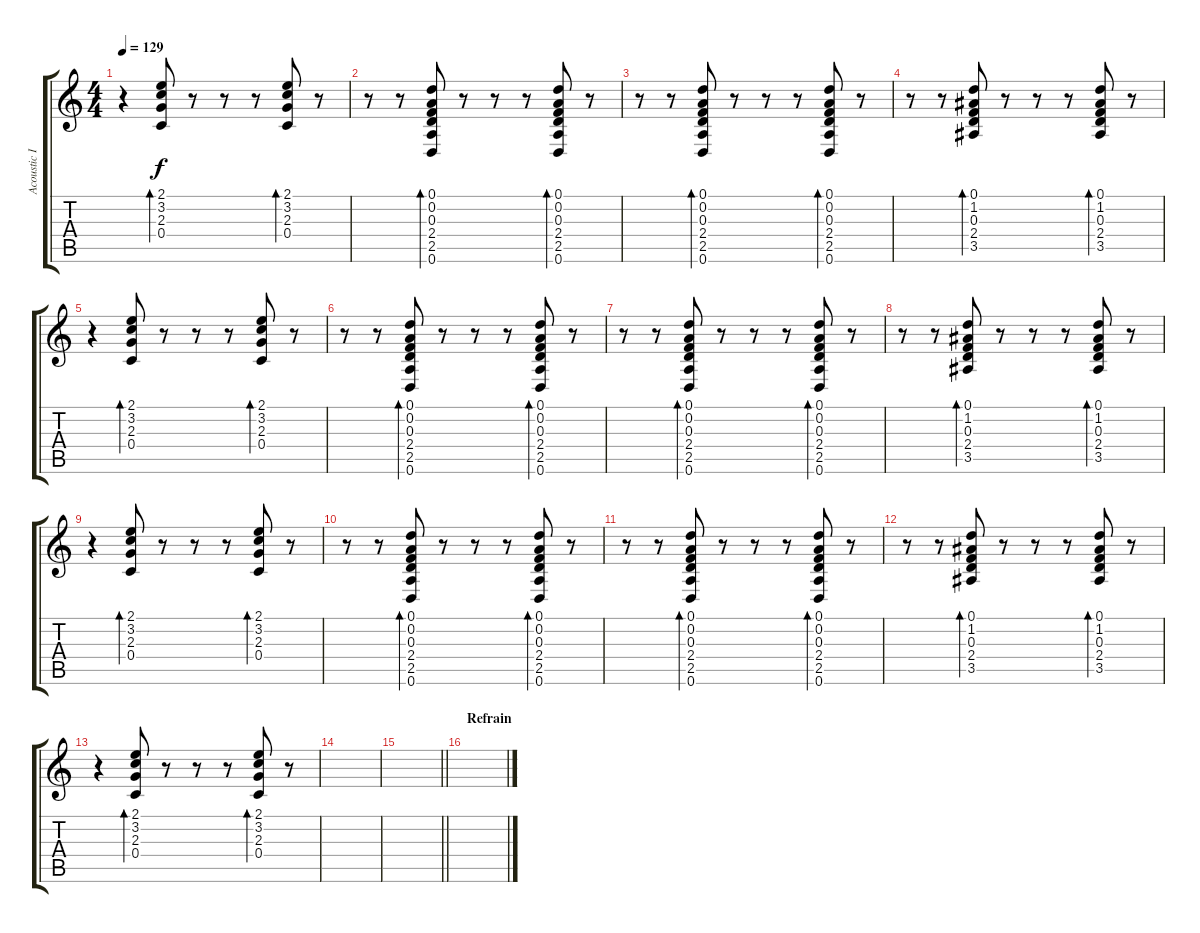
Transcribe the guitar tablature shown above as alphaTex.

\track ("Acoustic II" "Acoustic I") {instrument acousticguitarnylon}
\staff {score tabs}
\tuning (D4 A3 F3 C3 G2 D2) {hide}
\ts (4 4)
\tempo 129
\clef g2
\ks c
r.4{dy f} (2.1 3.2 2.3 0.4).8{bd 60} r.8 r.8 r.8 (2.1 3.2 2.3 0.4).8{bd 60} r.8 |
r.8 r.8 (0.1 0.2 0.3 2.4 2.5 0.6).8{bd 60} r.8 r.8 r.8 (0.1 0.2 0.3 2.4 2.5 0.6).8{bd 60} r.8 |
r.8 r.8 (0.1 0.2 0.3 2.4 2.5 0.6).8{bd 60} r.8 r.8 r.8 (0.1 0.2 0.3 2.4 2.5 0.6).8{bd 60} r.8 |
r.8 r.8 (0.1 1.2 0.3 2.4 3.5).8{bd 60} r.8 r.8 r.8 (0.1 1.2 0.3 2.4 3.5).8{bd 60} r.8 |
r.4 (2.1 3.2 2.3 0.4).8{bd 60} r.8 r.8 r.8 (2.1 3.2 2.3 0.4).8{bd 60} r.8 |
r.8 r.8 (0.1 0.2 0.3 2.4 2.5 0.6).8{bd 60} r.8 r.8 r.8 (0.1 0.2 0.3 2.4 2.5 0.6).8{bd 60} r.8 |
r.8 r.8 (0.1 0.2 0.3 2.4 2.5 0.6).8{bd 60} r.8 r.8 r.8 (0.1 0.2 0.3 2.4 2.5 0.6).8{bd 60} r.8 |
r.8 r.8 (0.1 1.2 0.3 2.4 3.5).8{bd 60} r.8 r.8 r.8 (0.1 1.2 0.3 2.4 3.5).8{bd 60} r.8 |
r.4 (2.1 3.2 2.3 0.4).8{bd 60} r.8 r.8 r.8 (2.1 3.2 2.3 0.4).8{bd 60} r.8 |
r.8 r.8 (0.1 0.2 0.3 2.4 2.5 0.6).8{bd 60} r.8 r.8 r.8 (0.1 0.2 0.3 2.4 2.5 0.6).8{bd 60} r.8 |
r.8 r.8 (0.1 0.2 0.3 2.4 2.5 0.6).8{bd 60} r.8 r.8 r.8 (0.1 0.2 0.3 2.4 2.5 0.6).8{bd 60} r.8 |
r.8 r.8 (0.1 1.2 0.3 2.4 3.5).8{bd 60} r.8 r.8 r.8 (0.1 1.2 0.3 2.4 3.5).8{bd 60} r.8 |
r.4 (2.1 3.2 2.3 0.4).8{bd 60} r.8 r.8 r.8 (2.1 3.2 2.3 0.4).8{bd 60} r.8 |
|
\barLineRight lightlight
|
\section ("" "Refrain")
